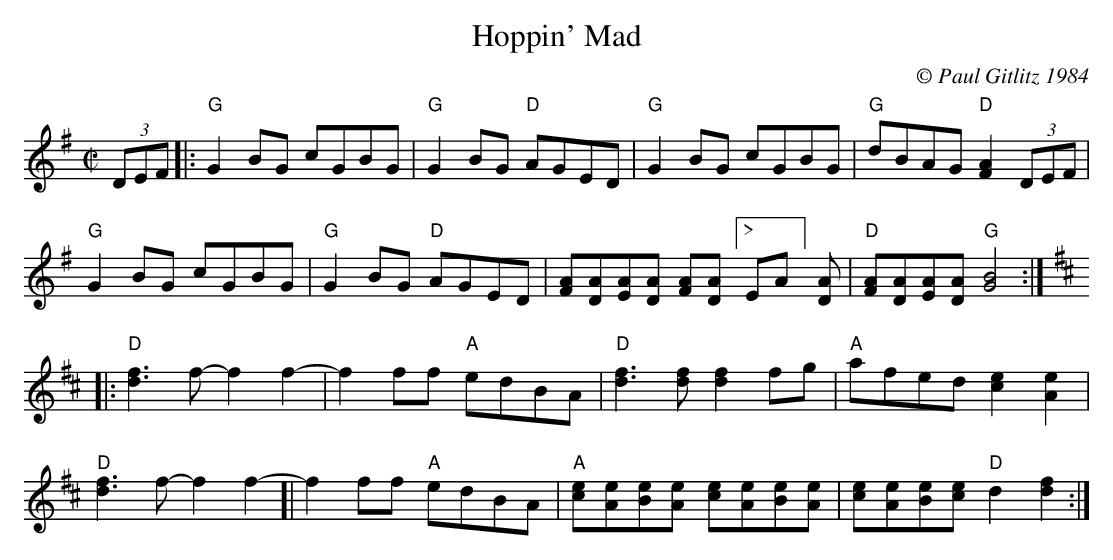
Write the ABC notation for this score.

X:1
T:Hoppin' Mad
M:C|
L:1/8
C:© Paul Gitlitz 1984
K:G
(3DEF|:"G"G2BG cGBG|"G"G2BG "D"AGED|"G"G2BG cGBG|"G"dBAG "D"[F2A2] (3DEF|!
"G"G2BG cGBG|"G"G2BG "D"AGED|[FA][DA]">"[EA][DA] [FA][DA][">"EA][DA]|"D"[FA][DA]">"[EA][DA] "G"[G4B4]:|!
K:D
|:"D"[d3f3] f- f2 f2-|f2 ff "A"edBA|"D"[d3f3][df][d2f2]fg|"A"afed[c2e2][A2e2]|!
"D"[d3f3]f-f2f2-]|f2ff "A"edBA|"A"[ce][Ae]">"[Be][Ae] [ce][Ae]">"[Be][Ae]|[ce][Ae]">"[Be][ce]"D"d2[d2f2]:|]
